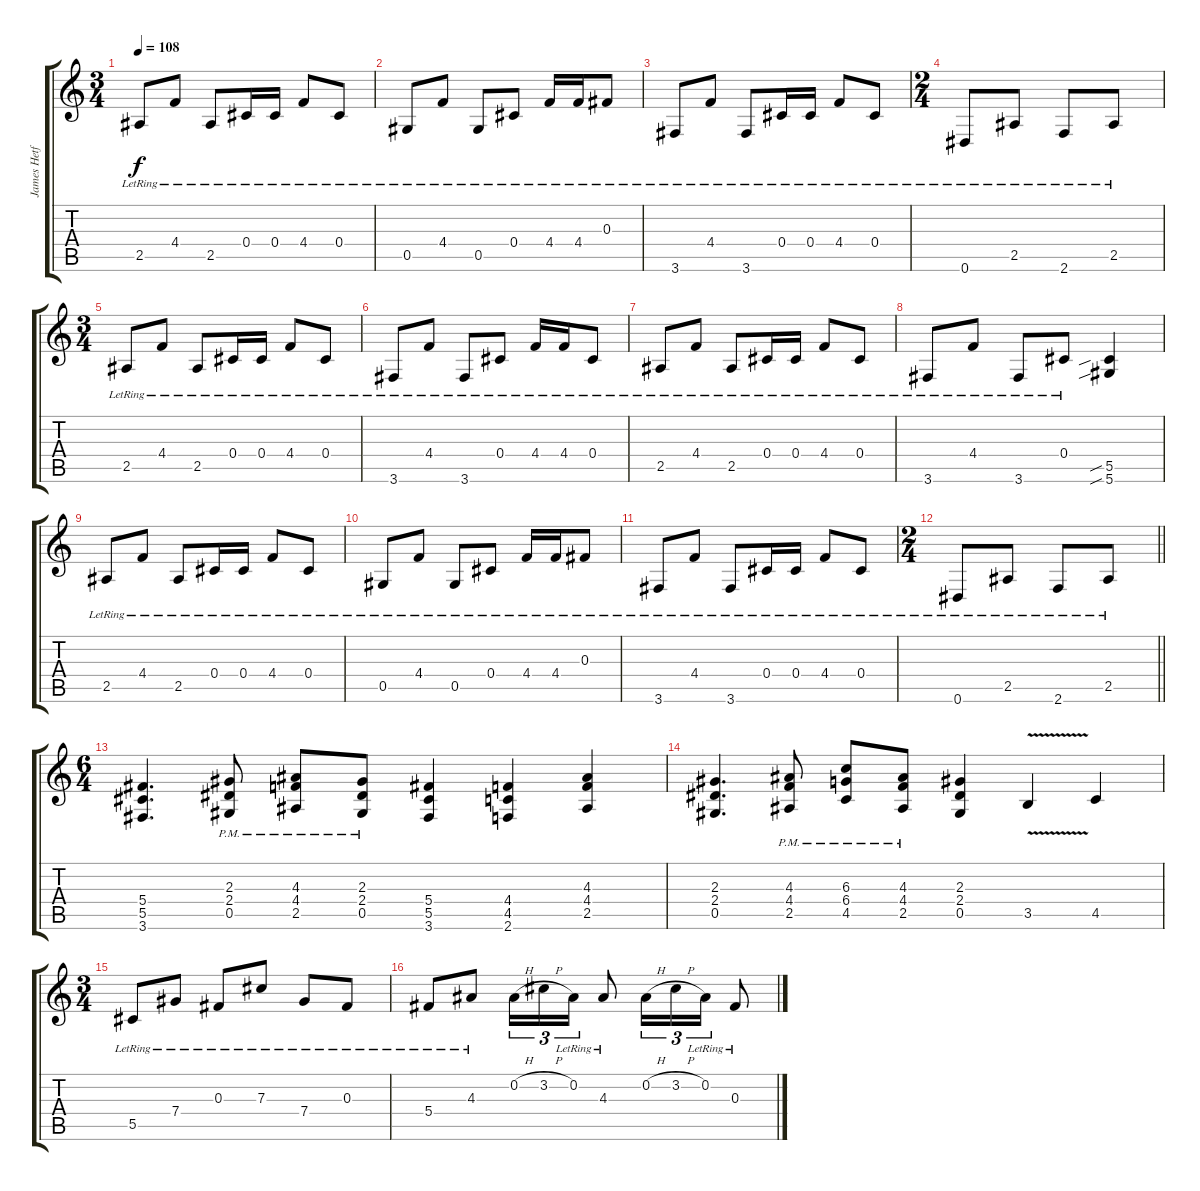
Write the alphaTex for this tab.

\track ("James Hetfeild" "James Hetf") {instrument electricguitarclean}
\staff {score tabs}
\tuning (Eb4 Bb3 Gb3 Db3 Ab2 Eb2) {hide}
\ts (3 4)
\tempo 108
\clef g2
\ks c
2.5{lr}.8{dy f} 4.4{lr}.8 2.5{lr}.8 0.4{lr}.16 0.4{lr}.16 4.4{lr}.8 0.4{lr}.8 |
0.5{lr}.8 4.4{lr}.8 0.5{lr}.8 0.4{lr}.8 4.4{lr}.16 4.4{lr}.16 0.3{lr}.8 |
3.6{lr}.8 4.4{lr}.8 3.6{lr}.8 0.4{lr}.16 0.4{lr}.16 4.4{lr}.8 0.4{lr}.8 |
\ts (2 4)
0.6{lr}.8 2.5{lr}.8 2.6{lr}.8 2.5{lr}.8 |
\ts (3 4)
2.5{lr}.8 4.4{lr}.8 2.5{lr}.8 0.4{lr}.16 0.4{lr}.16 4.4{lr}.8 0.4{lr}.8 |
3.6{lr}.8 4.4{lr}.8 3.6{lr}.8 0.4{lr}.8 4.4{lr}.16 4.4{lr}.16 0.4{lr}.8 |
2.5{lr}.8 4.4{lr}.8 2.5{lr}.8 0.4{lr}.16 0.4{lr}.16 4.4{lr}.8 0.4{lr}.8 |
3.6{lr}.8 4.4{lr}.8 3.6{lr}.8 0.4{lr}.8 (5.5{sib} 5.6{sib}).4 |
2.5{lr}.8 4.4{lr}.8 2.5{lr}.8 0.4{lr}.16 0.4{lr}.16 4.4{lr}.8 0.4{lr}.8 |
0.5{lr}.8 4.4{lr}.8 0.5{lr}.8 0.4{lr}.8 4.4{lr}.16 4.4{lr}.16 0.3{lr}.8 |
3.6{lr}.8 4.4{lr}.8 3.6{lr}.8 0.4{lr}.16 0.4{lr}.16 4.4{lr}.8 0.4{lr}.8 |
\ts (2 4)
\barLineRight lightlight
0.6{lr}.8 2.5{lr}.8 2.6{lr}.8 2.5{lr}.8 |
\ts (6 4)
(5.4 5.5 3.6).4{d instrument distortionguitar} (2.3{pm} 2.4{pm} 0.5{pm}).8 (4.3{pm} 4.4{pm} 2.5{pm}).8 (2.3{pm} 2.4{pm} 0.5{pm}).8 (5.4 5.5 3.6).4 (4.4 4.5 2.6).4 (4.3 4.4 2.5).4 |
(2.3 2.4 0.5).4{d} (4.3{pm} 4.4{pm} 2.5{pm}).8 (6.3{pm} 6.4{pm} 4.5{pm}).8 (4.3{pm} 4.4{pm} 2.5{pm}).8 (2.3 2.4 0.5).4 3.5{v}.4 4.5.4 |
\ts (3 4)
5.5{lr}.8{instrument electricguitarclean} 7.4{lr}.8 0.3{lr}.8 7.3{lr}.8 7.4{lr}.8 0.3{lr}.8 |
5.4{lr}.8 4.3{lr}.8 0.2{h}.16{tu (3 2)} 3.2{h}.16{tu (3 2)} 0.2{lr}.16{tu (3 2)} 4.3{lr}.8 0.2{h}.16{tu (3 2)} 3.2{h}.16{tu (3 2)} 0.2{lr}.16{tu (3 2)} 0.3{lr}.8
